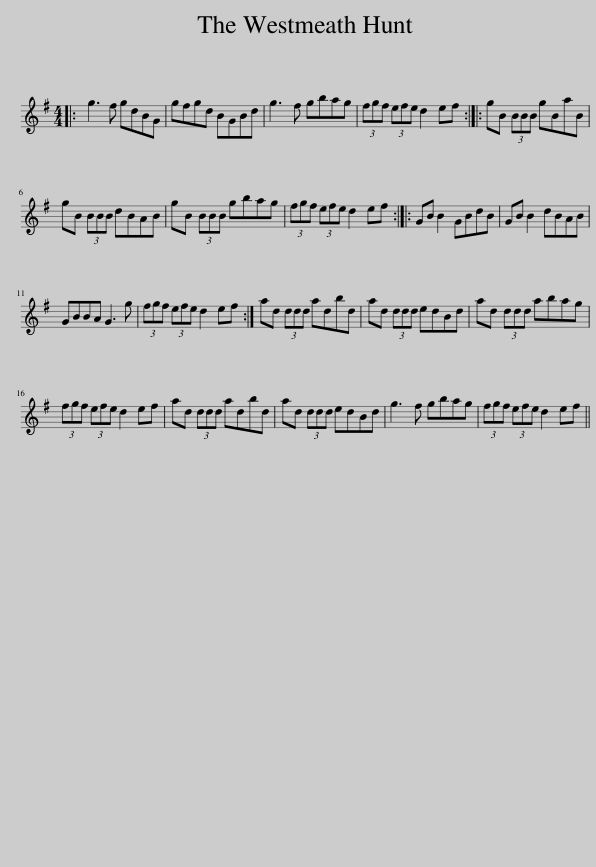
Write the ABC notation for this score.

X:1
L:1/8
M:4/4
I:linebreak $
K:G
V:1 treble
V:1
|: g3 f gdBG | gfgd BGBd | g3 f gbag | (3fgf (3efe d2 ef :: gB (3BBB gBaB |$ %5
 gB (3BBB dBAB | gB (3BBB gbag | (3fgf (3efe d2 ef :: GB B2 GBdB | GB B2 dBAB |$ %10
 GBBA G3 g | (3fgf (3efe d2 ef :| ad (3ddd adbd | ad (3ddd edBd | ad (3ddd abag |$ %15
 (3fgf (3efe d2 ef | ad (3ddd adbd | ad (3ddd edBd | g3 f gbag | (3fgf (3efe d2 ef || %20
